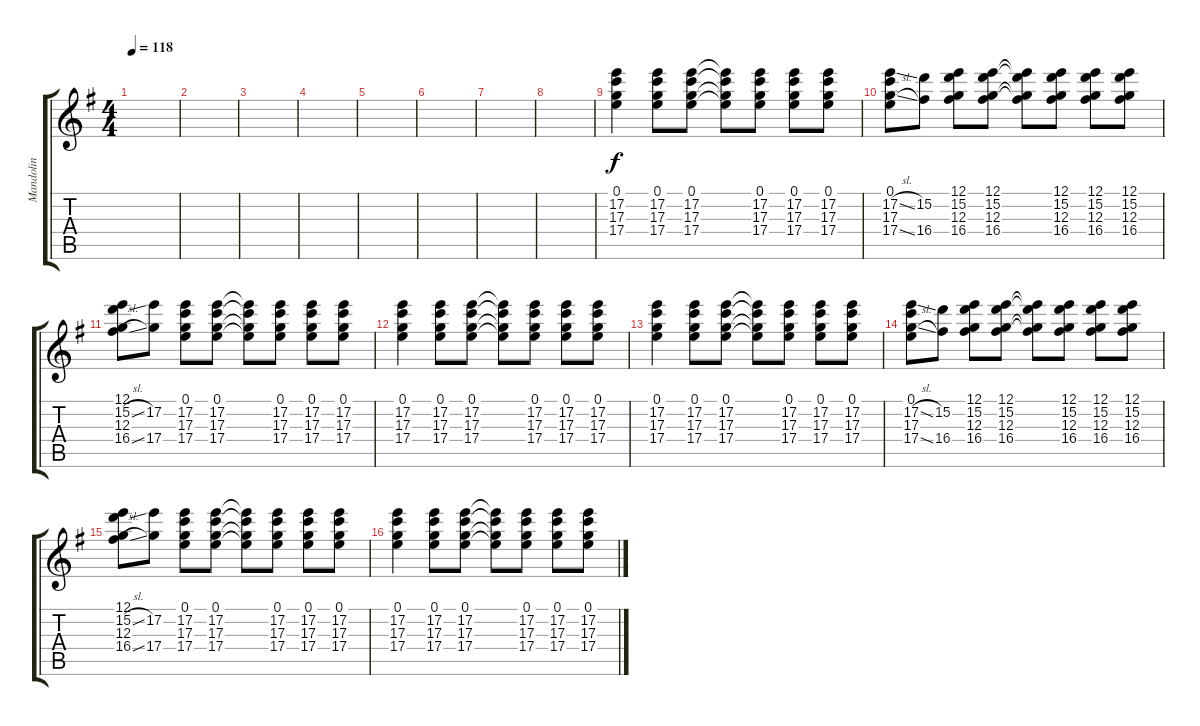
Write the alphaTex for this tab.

\track ("Mandolin" "Mandolin") {instrument acousticguitarsteel}
\staff {score tabs}
\tuning (E4 B3 G3 D3 A2 E2) {hide}
\ts (4 4)
\tempo 118
\clef g2
\ks g
|
|
|
|
|
|
|
|
(0.1 17.2 17.3 17.4).4 (0.1 17.2 17.3 17.4).8 (0.1 17.2 17.3 17.4).8 (0.1{t} 17.2{t} 17.3{t} 17.4{t}).8 (0.1 17.2 17.3 17.4).8 (0.1 17.2 17.3 17.4).8 (0.1 17.2 17.3 17.4).8 |
(0.1 17.2{sl} 17.3 17.4{sl}).8 (15.2 16.4).8 (12.1 15.2 12.3 16.4).8 (12.1 15.2 12.3 16.4).8 (12.1{t} 15.2{t} 12.3{t} 16.4{t}).8 (12.1 15.2 12.3 16.4).8 (12.1 15.2 12.3 16.4).8 (12.1 15.2 12.3 16.4).8 |
(12.1 15.2{sl} 12.3 16.4{sl}).8 (17.2 17.4).8 (0.1 17.2 17.3 17.4).8 (0.1 17.2 17.3 17.4).8 (0.1{t} 17.2{t} 17.3{t} 17.4{t}).8 (0.1 17.2 17.3 17.4).8 (0.1 17.2 17.3 17.4).8 (0.1 17.2 17.3 17.4).8 |
(0.1 17.2 17.3 17.4).4 (0.1 17.2 17.3 17.4).8 (0.1 17.2 17.3 17.4).8 (0.1{t} 17.2{t} 17.3{t} 17.4{t}).8 (0.1 17.2 17.3 17.4).8 (0.1 17.2 17.3 17.4).8 (0.1 17.2 17.3 17.4).8 |
(0.1 17.2 17.3 17.4).4 (0.1 17.2 17.3 17.4).8 (0.1 17.2 17.3 17.4).8 (0.1{t} 17.2{t} 17.3{t} 17.4{t}).8 (0.1 17.2 17.3 17.4).8 (0.1 17.2 17.3 17.4).8 (0.1 17.2 17.3 17.4).8 |
(0.1 17.2{sl} 17.3 17.4{sl}).8 (15.2 16.4).8 (12.1 15.2 12.3 16.4).8 (12.1 15.2 12.3 16.4).8 (12.1{t} 15.2{t} 12.3{t} 16.4{t}).8 (12.1 15.2 12.3 16.4).8 (12.1 15.2 12.3 16.4).8 (12.1 15.2 12.3 16.4).8 |
(12.1 15.2{sl} 12.3 16.4{sl}).8 (17.2 17.4).8 (0.1 17.2 17.3 17.4).8 (0.1 17.2 17.3 17.4).8 (0.1{t} 17.2{t} 17.3{t} 17.4{t}).8 (0.1 17.2 17.3 17.4).8 (0.1 17.2 17.3 17.4).8 (0.1 17.2 17.3 17.4).8 |
(0.1 17.2 17.3 17.4).4 (0.1 17.2 17.3 17.4).8 (0.1 17.2 17.3 17.4).8 (0.1{t} 17.2{t} 17.3{t} 17.4{t}).8 (0.1 17.2 17.3 17.4).8 (0.1 17.2 17.3 17.4).8 (0.1 17.2 17.3 17.4).8
